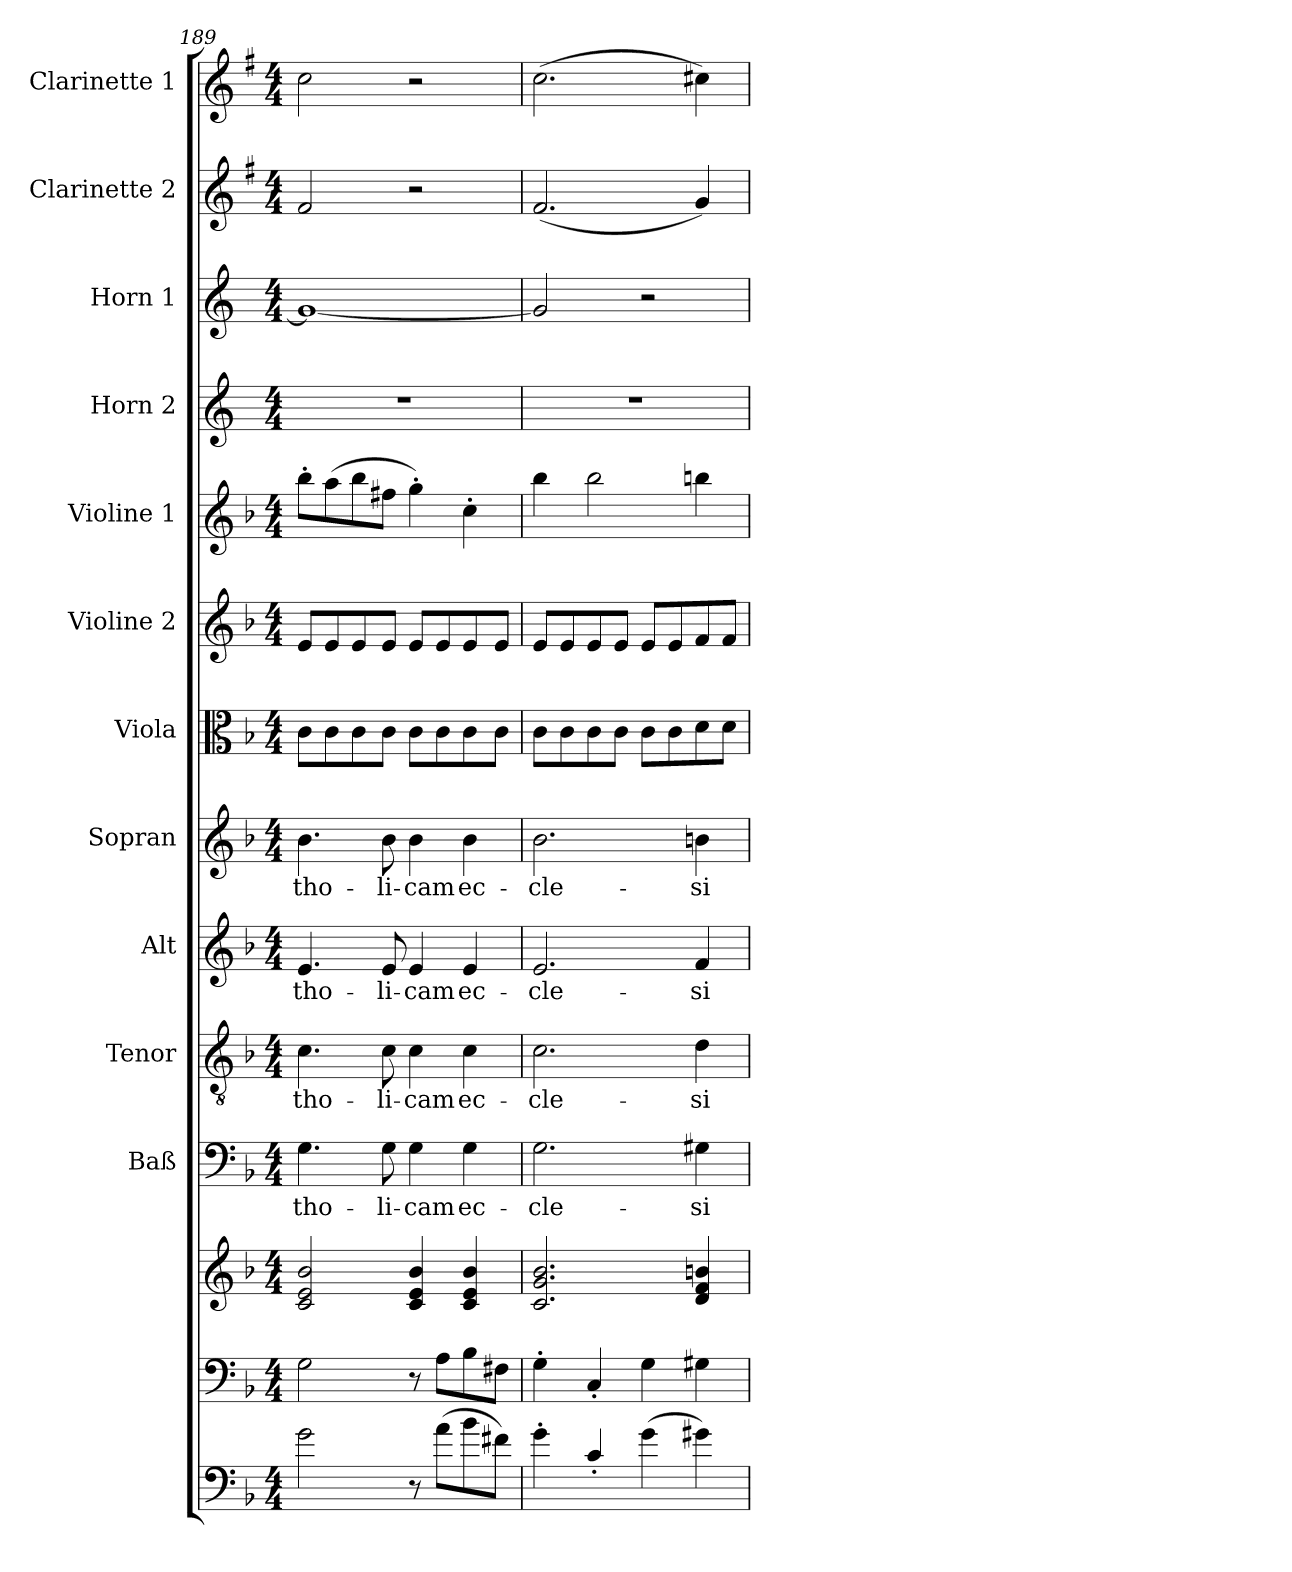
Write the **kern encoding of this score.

**kern	**kern	**kern	**kern	**text	**kern	**text	**kern	**text	**kern	**text	**kern	**kern	**kern	**kern	**kern	**kern	**kern
*part13	*part12	*part12	*part11	*part11	*part10	*part10	*part9	*part9	*part8	*part8	*part7	*part6	*part5	*part4	*part3	*part2	*part1
*staff14	*staff13	*staff12	*staff11	*staff11	*staff10	*staff10	*staff9	*staff9	*staff8	*staff8	*staff7	*staff6	*staff5	*staff4	*staff3	*staff2	*staff1
*	*	*	*I"Baß	*	*I"Tenor	*	*I"Alt	*	*I"Sopran	*	*I"Viola	*I"Violine 2	*I"Violine 1	*I"Horn 2	*I"Horn 1	*I"Clarinette 2	*I"Clarinette 1
*	*	*	*I'Baß	*	*I'Ten	*	*I'Alt	*	*I'Sop	*	*I'Vla.	*I'Vln. 2	*I'Vln. 1	*I'Hrn. 2	*I'Hrn. 1	*	*
!!LO:PB:g=z
*clefF4	*clefF4	*clefG2	*clefF4	*	*clefGv2	*	*clefG2	*	*clefG2	*	*clefC3	*clefG2	*clefG2	*clefG2	*clefG2	*clefG2	*clefG2
*ITrd7c12	*	*	*	*	*	*	*	*	*	*	*	*	*	*ITrd4c7	*ITrd4c7	*ITrd1c2	*ITrd1c2
*k[b-]	*k[b-]	*k[b-]	*k[b-]	*	*k[b-]	*	*k[b-]	*	*k[b-]	*	*k[b-]	*k[b-]	*k[b-]	*k[b-]	*k[b-]	*k[b-]	*k[b-]
*F:	*F:	*F:	*F:	*	*F:	*	*F:	*	*F:	*	*F:	*F:	*F:	*F:	*F:	*F:	*F:
*M4/4	*M4/4	*M4/4	*M4/4	*	*M4/4	*	*M4/4	*	*M4/4	*	*M4/4	*M4/4	*M4/4	*M4/4	*M4/4	*M4/4	*M4/4
=189	=189	=189	=189	=189	=189	=189	=189	=189	=189	=189	=189	=189	=189	=189	=189	=189	=189
!	!	!	!	!LO:LY:b	!	!LO:LY:b	!	!LO:LY:b	!	!LO:LY:b	!	!	!	!	!	!	!
2G\	2G\	2c/ 2e/ 2b-/	4.G\	-tho-	4.c\	-tho-	4.e/	-tho-	4.b-\	-tho-	8c\L	8e/L	8bb-'>\L	1r	1c_	2e/	2b-\
.	.	.	.	.	.	.	.	.	.	.	8c\	8e/	(>8aa\	.	.	.	.
.	.	.	.	.	.	.	.	.	.	.	8c\	8e/	8bb-\	.	.	.	.
!	!	!	!	!LO:LY:b	!	!LO:LY:b	!	!LO:LY:b	!	!LO:LY:b	!	!	!	!	!	!	!
.	.	.	8G\	-li-	8c\	-li-	8e/	-li-	8b-\	-li-	8c\J	8e/J	8ff#X\J	.	.	.	.
!	!	!	!	!LO:LY:b	!	!LO:LY:b	!	!LO:LY:b	!	!LO:LY:b	!	!	!	!	!	!	!
8r	8r	4c/ 4e/ 4b-/	4G\	-cam	4c\	-cam	4e/	-cam	4b-\	-cam	8c\L	8e/L	4gg'>\)	.	.	2r	2r
(>8A\L	8A\L	.	.	.	.	.	.	.	.	.	8c\	8e/	.	.	.	.	.
!	!	!	!	!LO:LY:b	!	!LO:LY:b	!	!LO:LY:b	!	!LO:LY:b	!	!	!	!	!	!	!
8B-\	8B-\	4c/ 4e/ 4b-/	4G\	ec-	4c\	ec-	4e/	ec-	4b-\	ec-	8c\	8e/	4cc'>\	.	.	.	.
8F#X\J)	8F#X\J	.	.	.	.	.	.	.	.	.	8c\J	8e/J	.	.	.	.	.
=190	=190	=190	=190	=190	=190	=190	=190	=190	=190	=190	=190	=190	=190	=190	=190	=190	=190
!	!	!	!	!LO:LY:b	!	!LO:LY:b	!	!LO:LY:b	!	!LO:LY:b	!	!	!	!	!	!	!
4G'>\	4G'>\	2.c/ 2.g/ 2.b-/	2.G\	-cle-	2.c\	-cle-	2.e/	-cle-	2.b-\	-cle-	8c\L	8e/L	4bb-\	1r	2c/]	(<2.e/	(>2.b-\
.	.	.	.	.	.	.	.	.	.	.	8c\	8e/	.	.	.	.	.
4C'</	4C'</	.	.	.	.	.	.	.	.	.	8c\	8e/	2bb-\	.	.	.	.
.	.	.	.	.	.	.	.	.	.	.	8c\J	8e/J	.	.	.	.	.
(>4G\	4G\	.	.	.	.	.	.	.	.	.	8c\L	8e/L	.	.	2r	.	.
.	.	.	.	.	.	.	.	.	.	.	8c\	8e/	.	.	.	.	.
!	!	!	!	!LO:LY:b	!	!LO:LY:b	!	!LO:LY:b	!	!LO:LY:b	!	!	!	!	!	!	!
4G#X\)	4G#X\	4d/ 4f/ 4bn/	4G#X\	-si-	4d\	-si-	4f/	-si-	4bn\	-si-	8d\	8f/	4bbn\	.	.	4f/)	4bn\)
.	.	.	.	.	.	.	.	.	.	.	8d\J	8f/J	.	.	.	.	.
=	=	=	=	=	=	=	=	=	=	=	=	=	=	=	=	=	=
*-	*-	*-	*-	*-	*-	*-	*-	*-	*-	*-	*-	*-	*-	*-	*-	*-	*-
